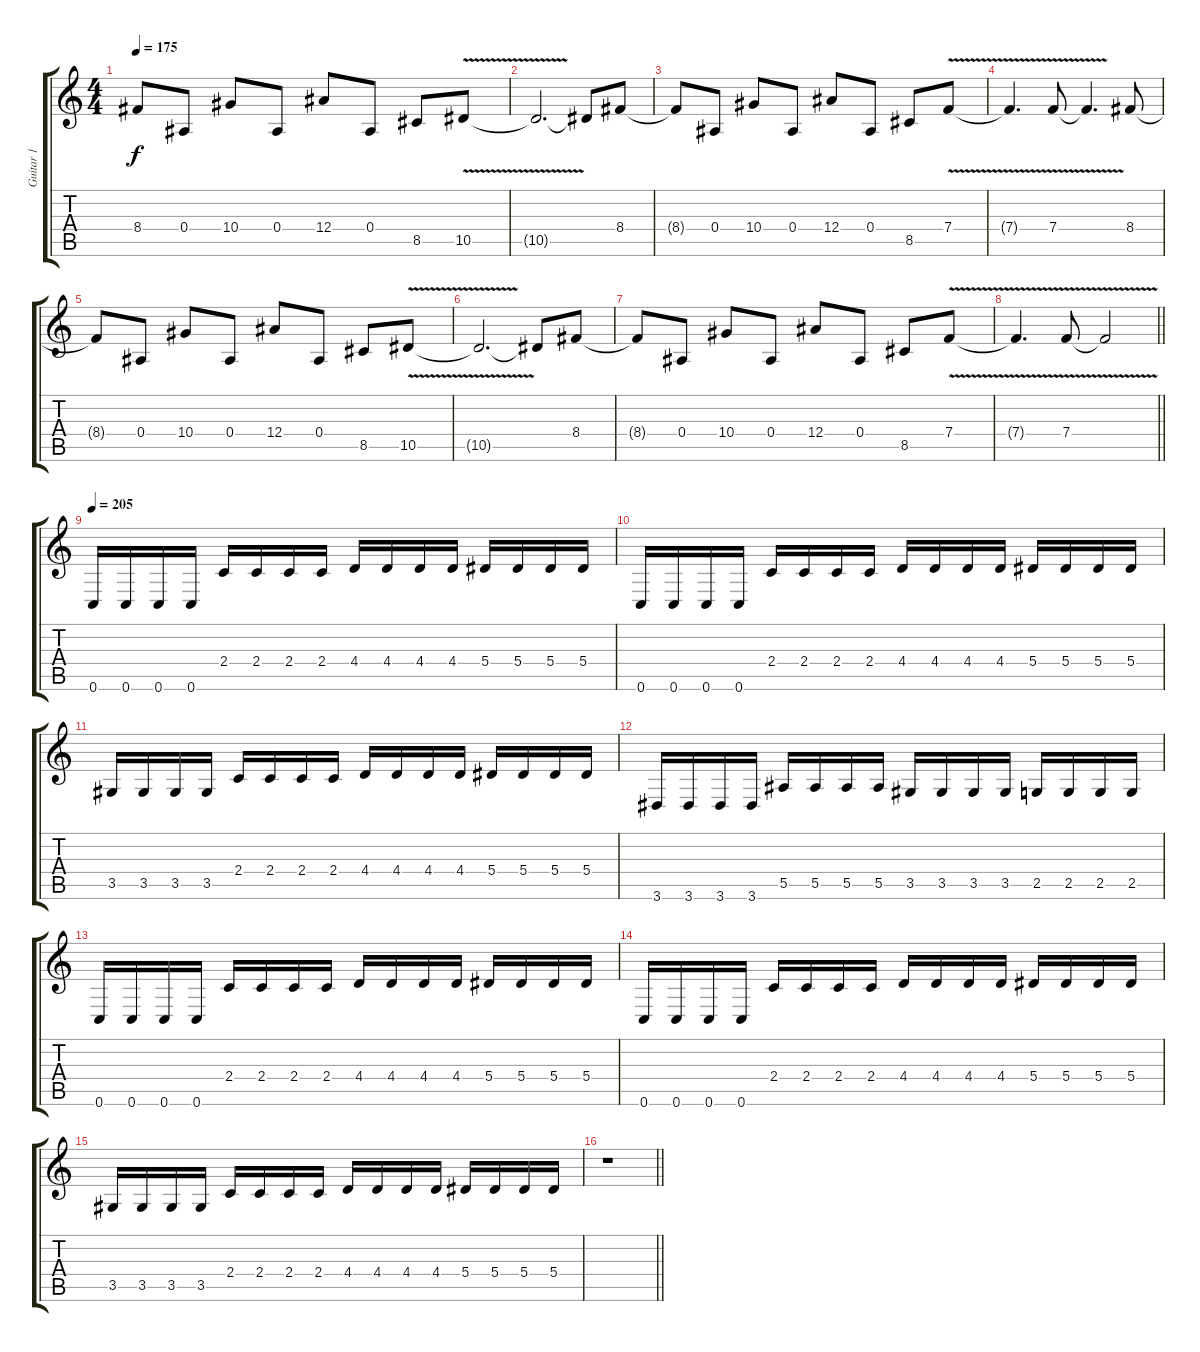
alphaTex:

\track ("Guitar 1" "Guitar 1") {instrument distortionguitar}
\staff {score tabs}
\tuning (C4 G3 Eb3 Bb2 F2 C2) {hide}
\ts (4 4)
\tempo 175
\clef g2
\ks c
8.4{t}.8{dy f} 0.4.8 10.4.8 0.4.8 12.4.8 0.4.8 8.5.8 10.5{v}.8 |
10.5{t}.2{d} 10.5{t}.8 8.4.8 |
8.4{t}.8 0.4.8 10.4.8 0.4.8 12.4.8 0.4.8 8.5.8 7.4{v}.8 |
7.4{t}.4{d} 7.4{v}.8 7.4{t}.4{d} 8.4.8 |
8.4{t}.8 0.4.8 10.4.8 0.4.8 12.4.8 0.4.8 8.5.8 10.5{v}.8 |
10.5{t}.2{d} 10.5{t}.8 8.4.8 |
8.4{t}.8 0.4.8 10.4.8 0.4.8 12.4.8 0.4.8 8.5.8 7.4{v}.8 |
\barLineRight lightlight
7.4{t}.4{d} 7.4{v}.8 7.4{t}.2 |
\tempo 205
0.6.16 0.6.16 0.6.16 0.6.16 2.4.16 2.4.16 2.4.16 2.4.16 4.4.16 4.4.16 4.4.16 4.4.16 5.4.16 5.4.16 5.4.16 5.4.16 |
0.6.16 0.6.16 0.6.16 0.6.16 2.4.16 2.4.16 2.4.16 2.4.16 4.4.16 4.4.16 4.4.16 4.4.16 5.4.16 5.4.16 5.4.16 5.4.16 |
3.5.16 3.5.16 3.5.16 3.5.16 2.4.16 2.4.16 2.4.16 2.4.16 4.4.16 4.4.16 4.4.16 4.4.16 5.4.16 5.4.16 5.4.16 5.4.16 |
3.6.16 3.6.16 3.6.16 3.6.16 5.5.16 5.5.16 5.5.16 5.5.16 3.5.16 3.5.16 3.5.16 3.5.16 2.5.16 2.5.16 2.5.16 2.5.16 |
0.6.16 0.6.16 0.6.16 0.6.16 2.4.16 2.4.16 2.4.16 2.4.16 4.4.16 4.4.16 4.4.16 4.4.16 5.4.16 5.4.16 5.4.16 5.4.16 |
0.6.16 0.6.16 0.6.16 0.6.16 2.4.16 2.4.16 2.4.16 2.4.16 4.4.16 4.4.16 4.4.16 4.4.16 5.4.16 5.4.16 5.4.16 5.4.16 |
3.5.16 3.5.16 3.5.16 3.5.16 2.4.16 2.4.16 2.4.16 2.4.16 4.4.16 4.4.16 4.4.16 4.4.16 5.4.16 5.4.16 5.4.16 5.4.16 |
\barLineRight lightlight
r.1
